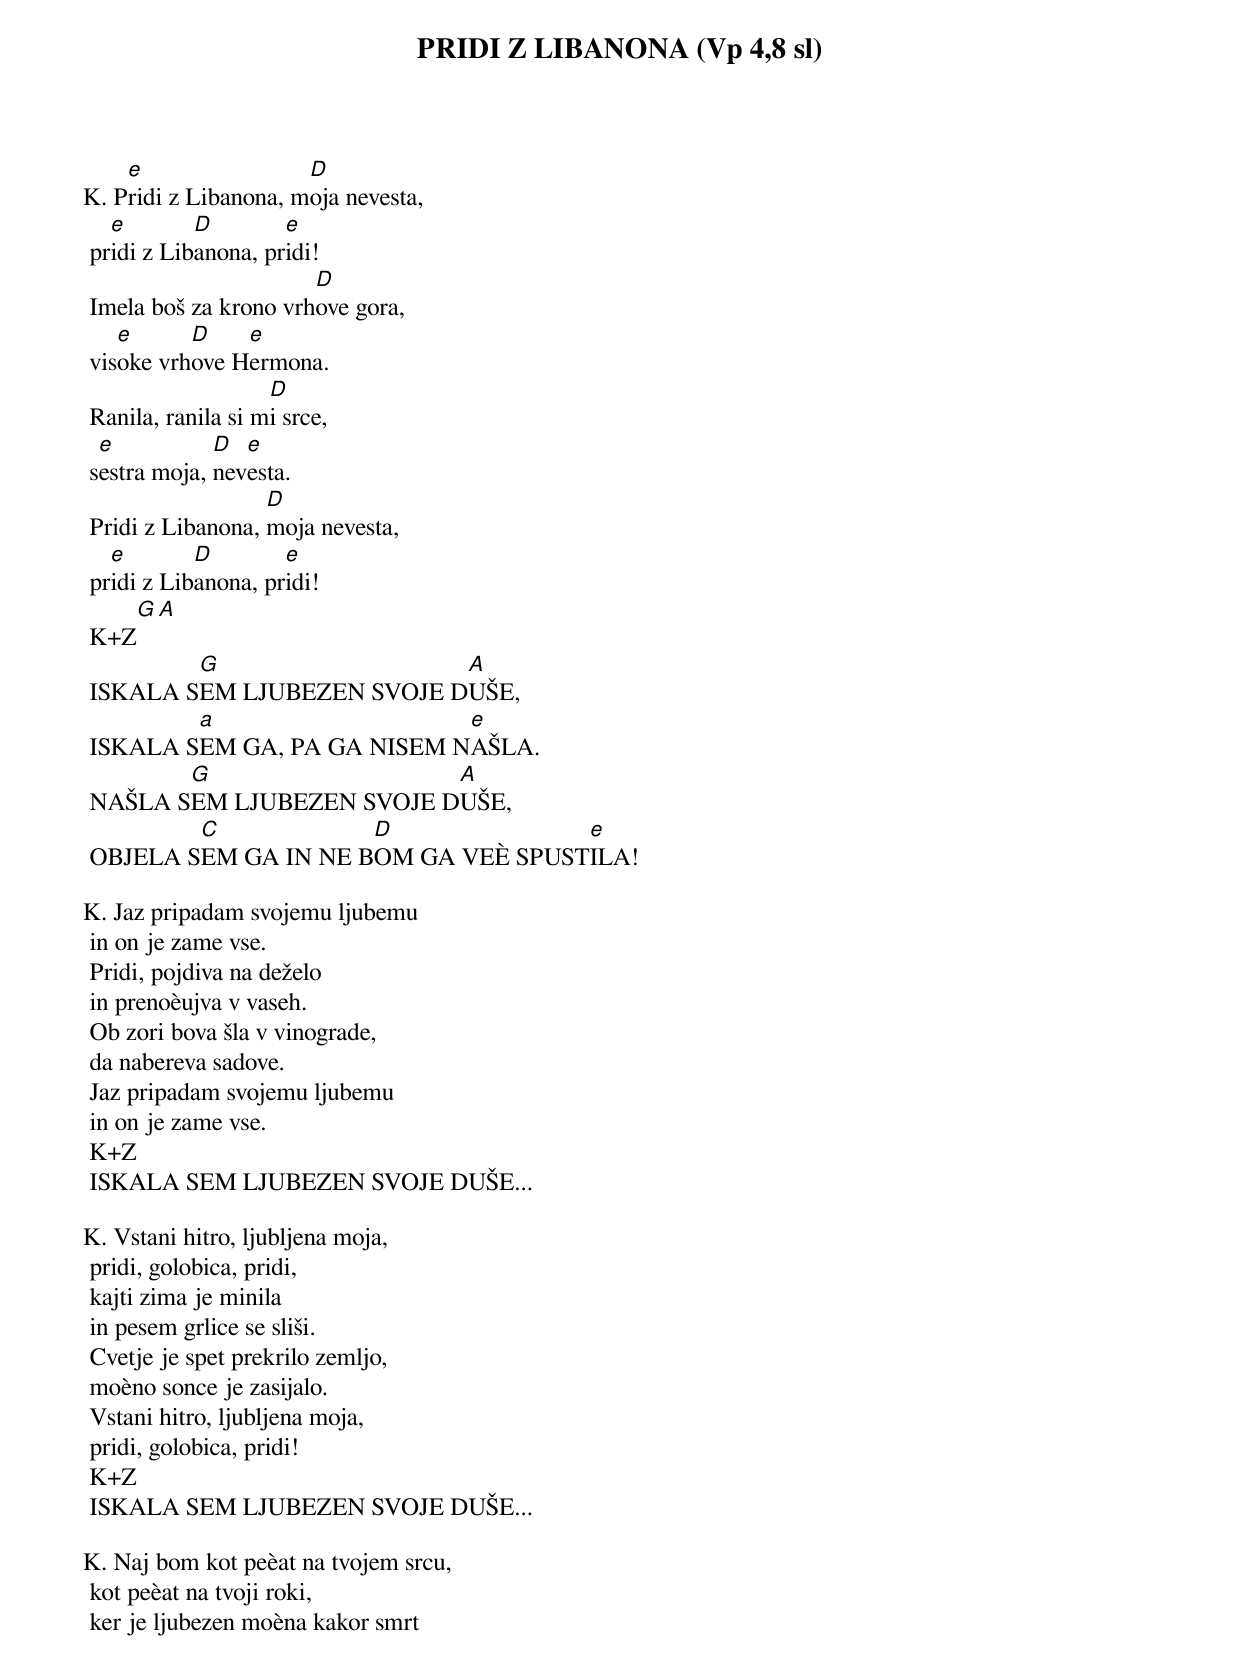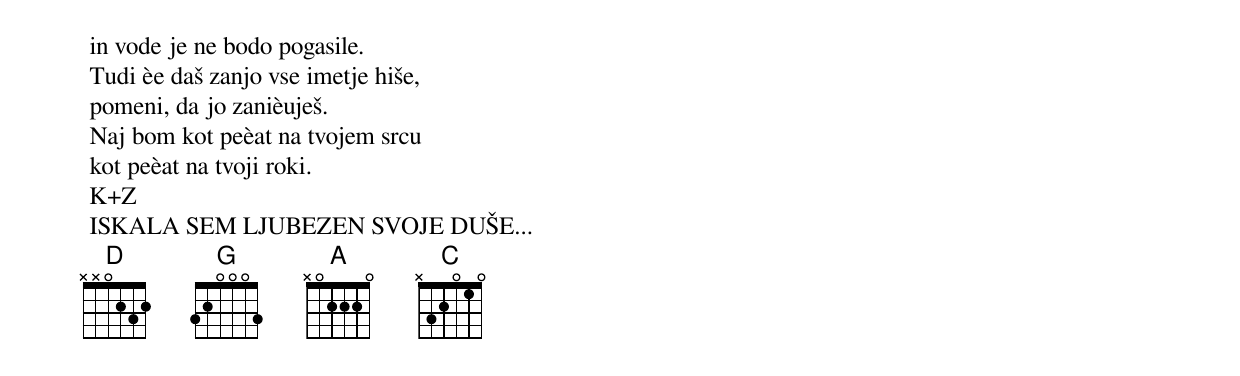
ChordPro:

{title: PRIDI Z LIBANONA (Vp 4,8 sl)}

K.	P[e]ridi z Libanona, m[D]oja nevesta,
	pr[e]idi z Lib[D]anona, pr[e]idi!
	Imela boš za krono vrh[D]ove gora,
	vis[e]oke vrh[D]ove H[e]ermona.
	Ranila, ranila si m[D]i srce,
	s[e]estra moja, [D]nev[e]esta.
	Pridi z Libanona, [D]moja nevesta,
	pr[e]idi z Lib[D]anona, pr[e]idi!
	K+Z[G][A]
	ISKALA S[G]EM LJUBEZEN SVOJE D[A]UŠE,
	ISKALA S[a]EM GA, PA GA NISEM N[e]AŠLA.
	NAŠLA S[G]EM LJUBEZEN SVOJE D[A]UŠE,
	OBJELA S[C]EM GA IN NE B[D]OM GA VEÈ SPUST[e]ILA!

K.	Jaz pripadam svojemu ljubemu
	in on je zame vse.
	Pridi, pojdiva na deželo
	in prenoèujva v vaseh.
	Ob zori bova šla v vinograde,
	da nabereva sadove.
	Jaz pripadam svojemu ljubemu
	in on je zame vse.
	K+Z
	ISKALA SEM LJUBEZEN SVOJE DUŠE...

K.	Vstani hitro, ljubljena moja,
	pridi, golobica, pridi,
	kajti zima je minila
	in pesem grlice se sliši.
	Cvetje je spet prekrilo zemljo,
	moèno sonce je zasijalo.
	Vstani hitro, ljubljena moja,
	pridi, golobica, pridi!
	K+Z
	ISKALA SEM LJUBEZEN SVOJE DUŠE...

K.	Naj bom kot peèat na tvojem srcu,
	kot peèat na tvoji roki,
	ker je ljubezen moèna kakor smrt
	in vode je ne bodo pogasile.
	Tudi èe daš zanjo vse imetje hiše,
	pomeni, da jo zanièuješ.
	Naj bom kot peèat na tvojem srcu
	kot peèat na tvoji roki.
	K+Z
	ISKALA SEM LJUBEZEN SVOJE DUŠE...
